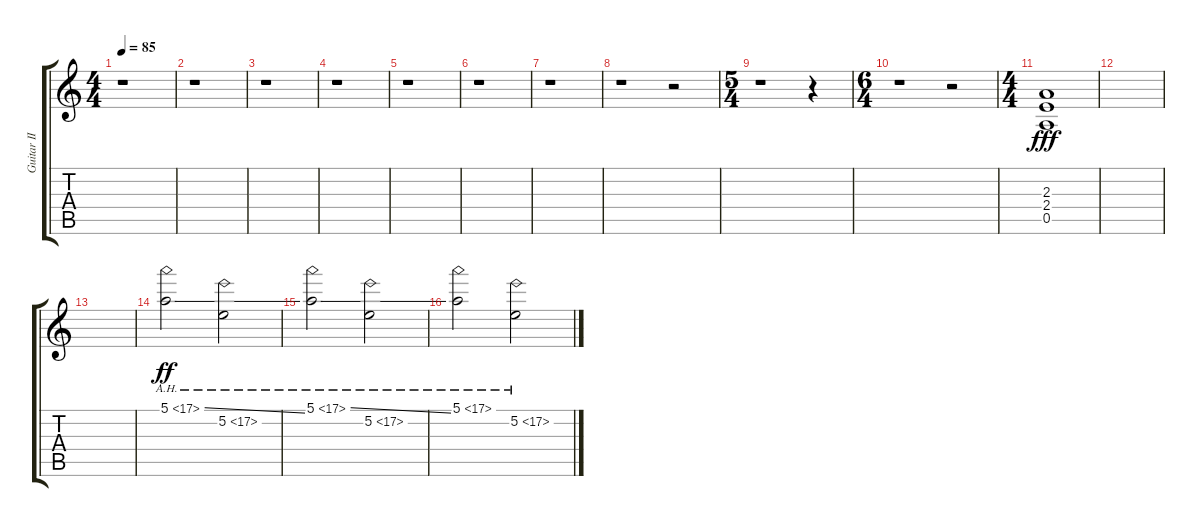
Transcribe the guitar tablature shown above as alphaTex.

\track ("Guitar II" "Guitar II") {instrument distortionguitar}
\staff {score tabs}
\tuning (E4 B3 G3 D3 A2 E2) {hide}
\ts (4 4)
\tempo 85
\clef g2
\ks c
r.1{dy ff} |
r.1 |
r.1 |
r.1 |
r.1 |
r.1 |
r.1 |
r.1 r.2 |
\ts (5 4)
r.1 r.4 |
\ts (6 4)
r.1 r.2 |
\ts (4 4)
(2.3 2.4 0.5).1{dy fff} |
|
|
5.1{ah 12 ss}.2{dy ff} 5.2{ah 12}.2 |
5.1{ah 12 ss}.2 5.2{ah 12}.2 |
5.1{ah 12 ss}.2 5.2{ah 12}.2
